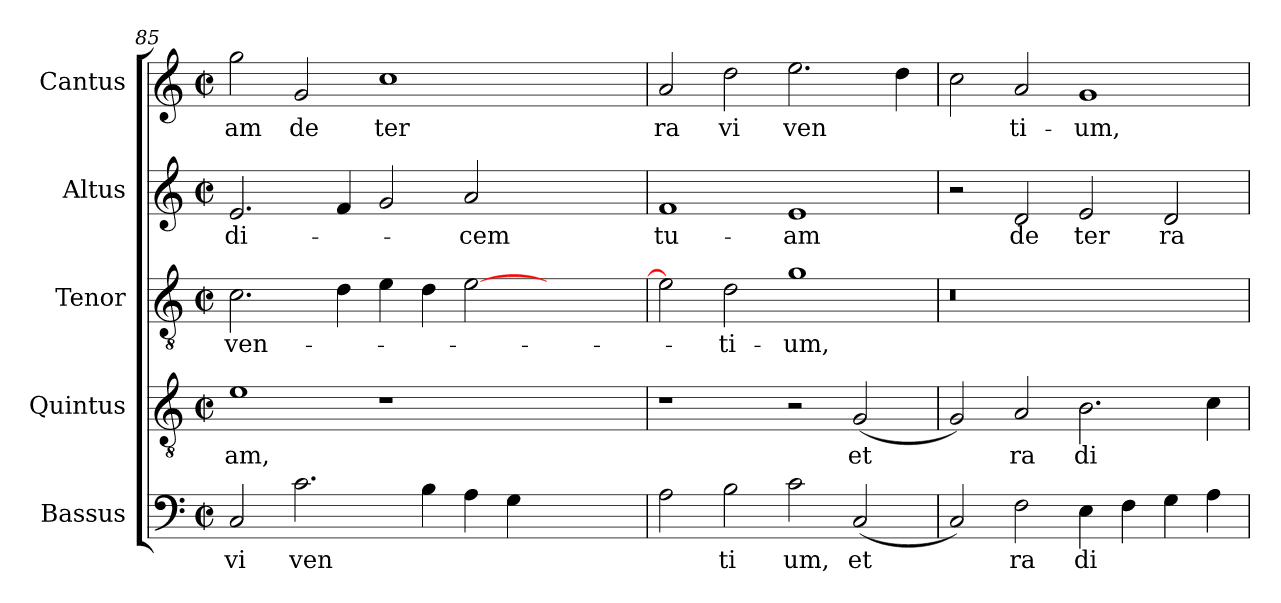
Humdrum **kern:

**kern	**text	**kern	**text	**kern	**text	**kern	**text	**kern	**text
*part5	*part5	*part4	*part4	*part3	*part3	*part2	*part2	*part1	*part1
*staff5	*staff5	*staff4	*staff4	*staff3	*staff3	*staff2	*staff2	*staff1	*staff1
*I"Bassus	*	*I"Quintus	*	*I"Tenor	*	*I"Altus	*	*I"Cantus	*
*clefF4	*	*clefGv2	*	*clefGv2	*	*clefG2	*	*clefG2	*
*M2/2	*	*M2/2	*	*M2/2	*	*M2/2	*	*M2/2	*
*met(c|)	*	*met(c|)	*	*met(c|)	*	*met(c|)	*	*met(c|)	*
=85	=85	=85	=85	=85	=85	=85	=85	=85	=85
!	!LO:LY:b:cj	!	!LO:LY:b:cj	!	!LO:LY:b	!	!LO:LY:b:cj	!	!LO:LY:b:cj
2C/	vi	1e	-am,	2.c\	-ven-	2.e/	-di-	2gg\	am
!	!LO:LY:b	!	!	!	!	!	!	!	!LO:LY:b:cj
2.c\	ven	.	.	.	.	.	.	2g/	de
.	.	.	.	4d\	.	4f/	.	.	.
!	!	!LO:N:vis=1	!	!	!	!	!	!	!LO:LY:b:cj
.	.	0r	.	4e\	.	2g/	.	1cc	ter
4B\	.	.	.	4d\	.	.	.	.	.
!	!	!	!	!	!	!	!LO:LY:b:cj	!	!
4A\	.	.	.	[>2e\	.	2a/	-cem	.	.
4G\	.	.	.	.	.	.	.	.	.
1ryy	.	.	.	1ryy	.	1ryy	.	1ryy	.
=86	=86	=86	=86	=86	=86	=86	=86	=86	=86
!	!	!	!	!	!	!	!LO:LY:b:cj	!	!LO:LY:b:cj
2A\	.	1r	.	2e\]	.	1f	tu-	2a/	ra
!	!LO:LY:b:cj	!	!	!	!LO:LY:b:cj	!	!	!	!LO:LY:b:cj
2B\	ti	.	.	2d\	-ti-	.	.	2dd\	vi
!	!LO:LY:b:cj	!	!	!	!LO:LY:b:cj	!	!LO:LY:b:cj	!	!LO:LY:b
2c\	um,	2r	.	1g	-um,	1e	-am	2.ee\	ven
!	!LO:LY:b:cj	!	!LO:LY:b:cj	!	!	!	!	!	!
(>2C/	et	(>2G/	et	.	.	.	.	.	.
.	.	.	.	.	.	.	.	4dd\	.
!!LO:LB:g=z
=87	=87	=87	=87	=87	=87	=87	=87	=87	=87
2C/)	.	2G/)	.	0r	.	2r	.	2cc\	.
!	!LO:LY:b:cj	!	!LO:LY:b:cj	!	!	!	!LO:LY:b:cj	!	!LO:LY:b:cj
2F\	ra	2A/	ra	.	.	2d/	de	2a/	ti-
!	!LO:LY:b:cj	!	!LO:LY:b:cj	!	!	!	!LO:LY:b:cj	!	!LO:LY:b:cj
4E\	di	2.B\	di	.	.	2e/	ter	1g	-um,
4F\	.	.	.	.	.	.	.	.	.
!	!	!	!	!	!	!	!LO:LY:b:cj	!	!
4G\	.	.	.	.	.	2d/	ra	.	.
4A\	.	4c\	.	.	.	.	.	.	.
=	=	=	=	=	=	=	=	=	=
*-	*-	*-	*-	*-	*-	*-	*-	*-	*-
